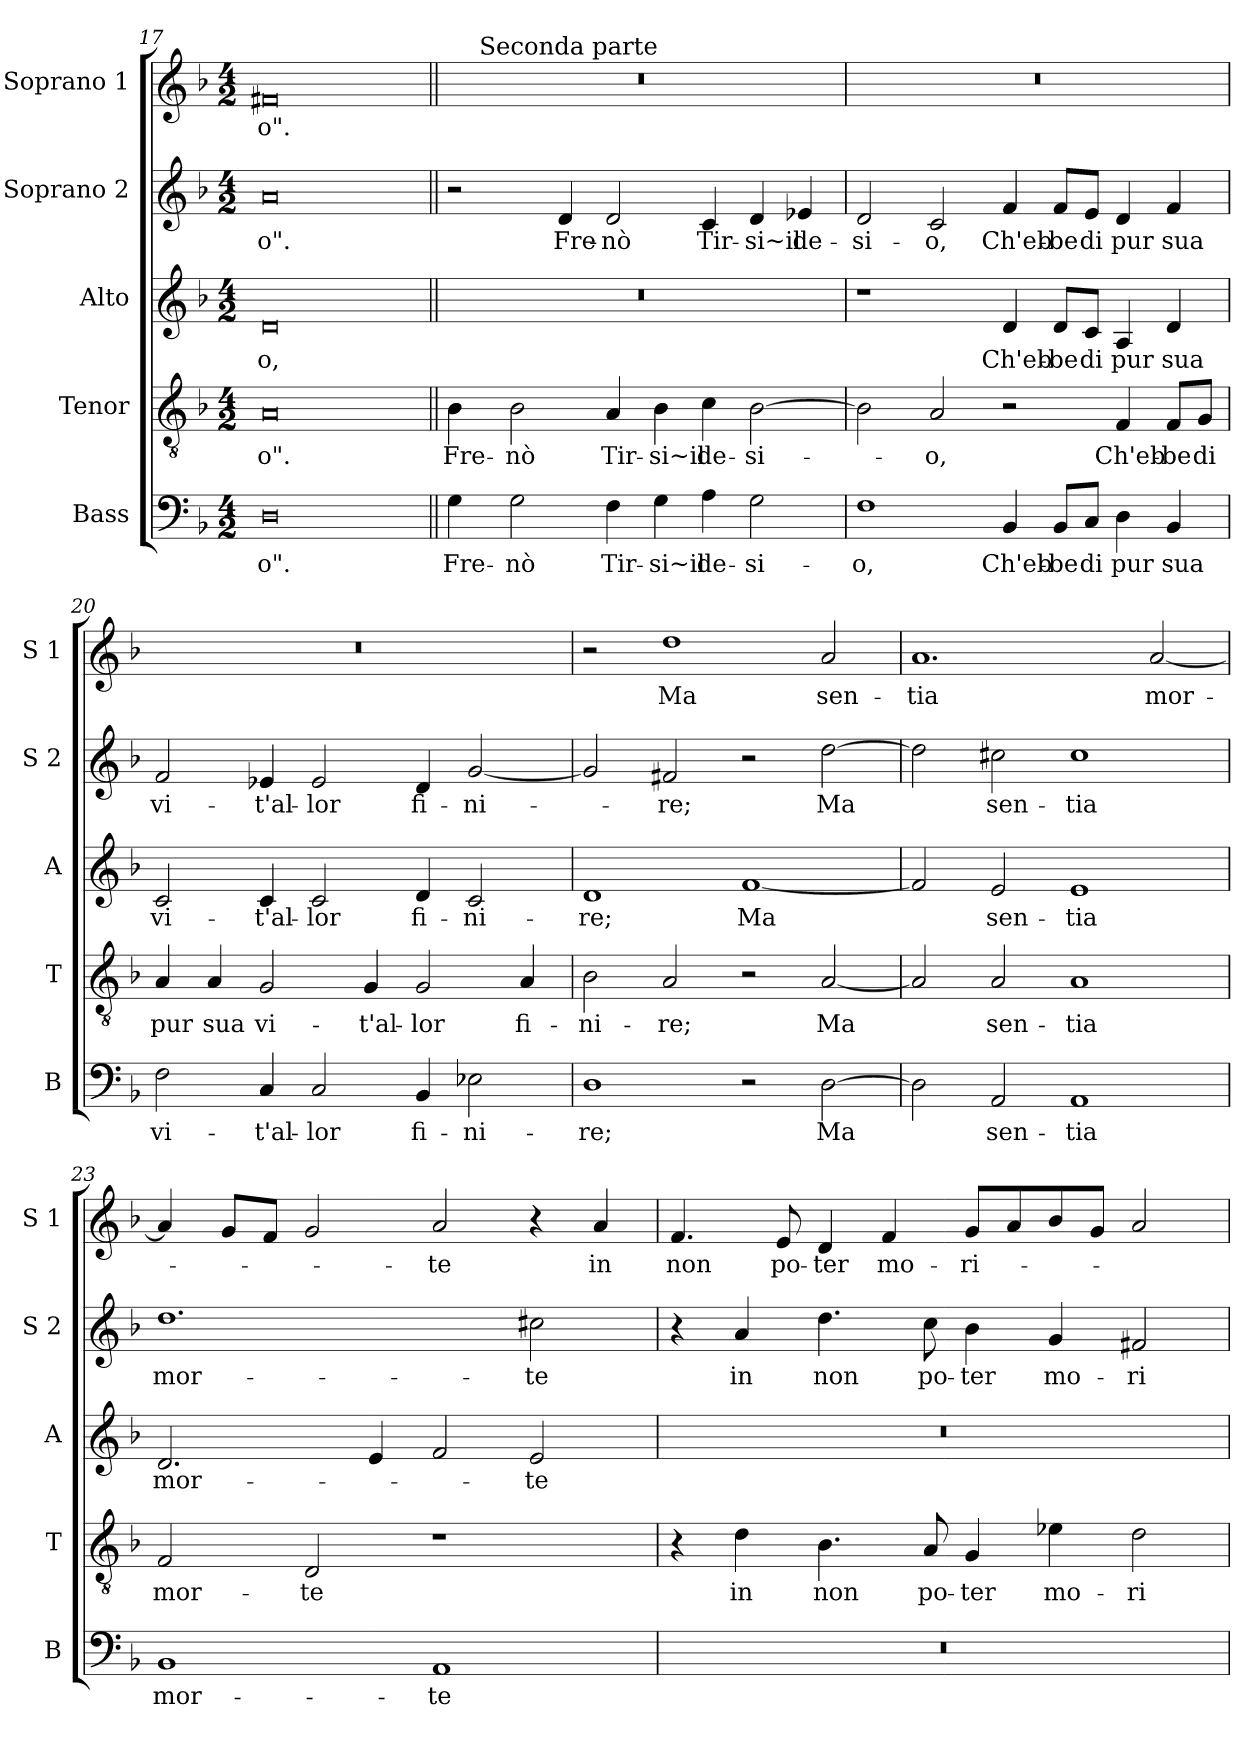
**kern	**text	**kern	**text	**kern	**text	**kern	**text	**kern	**text
*part5	*part5	*part4	*part4	*part3	*part3	*part2	*part2	*part1	*part1
*staff5	*staff5	*staff4	*staff4	*staff3	*staff3	*staff2	*staff2	*staff1	*staff1
*I"Bass	*	*I"Tenor	*	*I"Alto	*	*I"Soprano 2	*	*I"Soprano 1	*
*I'B	*	*I'T	*	*I'A	*	*I'S 2	*	*I'S 1	*
*clefF4	*	*clefGv2	*	*clefG2	*	*clefG2	*	*clefG2	*
*k[b-]	*	*k[b-]	*	*k[b-]	*	*k[b-]	*	*k[b-]	*
*F:	*	*F:	*	*F:	*	*F:	*	*F:	*
*M4/2	*	*M4/2	*	*M4/2	*	*M4/2	*	*M4/2	*
=17	=17	=17	=17	=17	=17	=17	=17	=17	=17
0D	-o".	0A	-o".	0d	-o,	0a	-o".	0f#X	-o".
!!LO:PB:g=z
=18||	=18||	=18||	=18||	=18||	=18||	=18||	=18||	=18||	=18||
*	*	*	*	*	*	*	*	*^	*
4G\	Fre-	4B-\	Fre-	0r	.	2r	.	0r	8ryy	.
!	!	!	!	!	!	!	!	!	!LO:TX:a:t=Seconda parte	!
.	.	.	.	.	.	.	.	.	1...ryy	.
2G\	-nò	2B-\	-nò	.	.	.	.	.	.	.
.	.	.	.	.	.	4d/	Fre-	.	.	.
4F\	Tir-	4A/	Tir-	.	.	2d/	-nò	.	.	.
4G\	-si~il	4B-\	-si~il	.	.	.	.	.	.	.
4A\	de-	4c\	de-	.	.	4c/	Tir-	.	.	.
2G\	-si-	[2B-\	-si-	.	.	4d/	-si~il	.	.	.
.	.	.	.	.	.	4e-X/	de-	.	.	.
*	*	*	*	*	*	*	*	*v	*v	*
=19	=19	=19	=19	=19	=19	=19	=19	=19	=19
1F	-o,	2B-\]	.	1r	.	2d/	-si-	0r	.
.	.	2A/	-o,	.	.	2c/	-o,	.	.
4BB-/	Ch'eb-	2r	.	4d/	Ch'eb-	4f/	Ch'eb-	.	.
8BB-/L	-be	.	.	8d/L	-be	8f/L	-be	.	.
8C/J	di	.	.	8c/J	di	8e/J	di	.	.
4D\	pur	4F/	Ch'eb-	4A/	pur	4d/	pur	.	.
4BB-/	sua	8F/L	-be	4d/	sua	4f/	sua	.	.
.	.	8G/J	di	.	.	.	.	.	.
=20	=20	=20	=20	=20	=20	=20	=20	=20	=20
2F\	vi-	4A/	pur	2c/	vi-	2f/	vi-	0r	.
.	.	4A/	sua	.	.	.	.	.	.
4C/	-t'al-	2G/	vi-	4c/	-t'al-	4e-X/	-t'al-	.	.
2C/	-lor	.	.	2c/	-lor	2e-/	-lor	.	.
.	.	4G/	-t'al-	.	.	.	.	.	.
4BB-/	fi-	2G/	-lor	4d/	fi-	4d/	fi-	.	.
2E-X\	-ni-	.	.	2c/	-ni-	[2g/	-ni-	.	.
.	.	4A/	fi-	.	.	.	.	.	.
!!LO:LB:g=z
=21	=21	=21	=21	=21	=21	=21	=21	=21	=21
1D	-re;	2B-\	-ni-	1d	-re;	2g/]	.	2r	.
.	.	2A/	-re;	.	.	2f#X/	-re;	1dd	Ma
2r	.	2r	.	[1f	Ma	2r	.	.	.
[2D\	Ma	[2A/	Ma	.	.	[2dd\	Ma	2a/	sen-
=22	=22	=22	=22	=22	=22	=22	=22	=22	=22
2D\]	.	2A/]	.	2f/]	.	2dd\]	.	1.a	-tia
2AA/	sen-	2A/	sen-	2e/	sen-	2cc#X\	sen-	.	.
1AA	-tia	1A	-tia	1e	-tia	1cc#	-tia	.	.
.	.	.	.	.	.	.	.	[2a/	mor-
=23	=23	=23	=23	=23	=23	=23	=23	=23	=23
1BB-	mor-	2F/	mor-	2.d/	mor-	1.dd	mor-	4a/]	.
.	.	.	.	.	.	.	.	8g/L	.
.	.	.	.	.	.	.	.	8f/J	.
.	.	2D/	-te	.	.	.	.	2g/	.
.	.	.	.	4e/	.	.	.	.	.
1AA	-te	1r	.	2f/	.	.	.	2a/	-te
.	.	.	.	2e/	-te	2cc#X\	-te	4r	.
.	.	.	.	.	.	.	.	4a/	in
!!LO:PB:g=z
=24	=24	=24	=24	=24	=24	=24	=24	=24	=24
0r	.	4r	.	0r	.	4r	.	4.f/	non
.	.	4d\	in	.	.	4a/	in	.	.
.	.	.	.	.	.	.	.	8e/	po-
.	.	4.B-\	non	.	.	4.dd\	non	4d/	-ter
.	.	.	.	.	.	.	.	4f/	mo-
.	.	8A/	po-	.	.	8cc\	po-	.	.
.	.	4G/	-ter	.	.	4b-\	-ter	8g/L	-ri-
.	.	.	.	.	.	.	.	8a/	.
.	.	4e-X\	mo-	.	.	4g/	mo-	8b-/	.
.	.	.	.	.	.	.	.	8g/J	.
.	.	2d\	-ri-	.	.	2f#X/	-ri-	2a/	.
=	=	=	=	=	=	=	=	=	=
*-	*-	*-	*-	*-	*-	*-	*-	*-	*-
